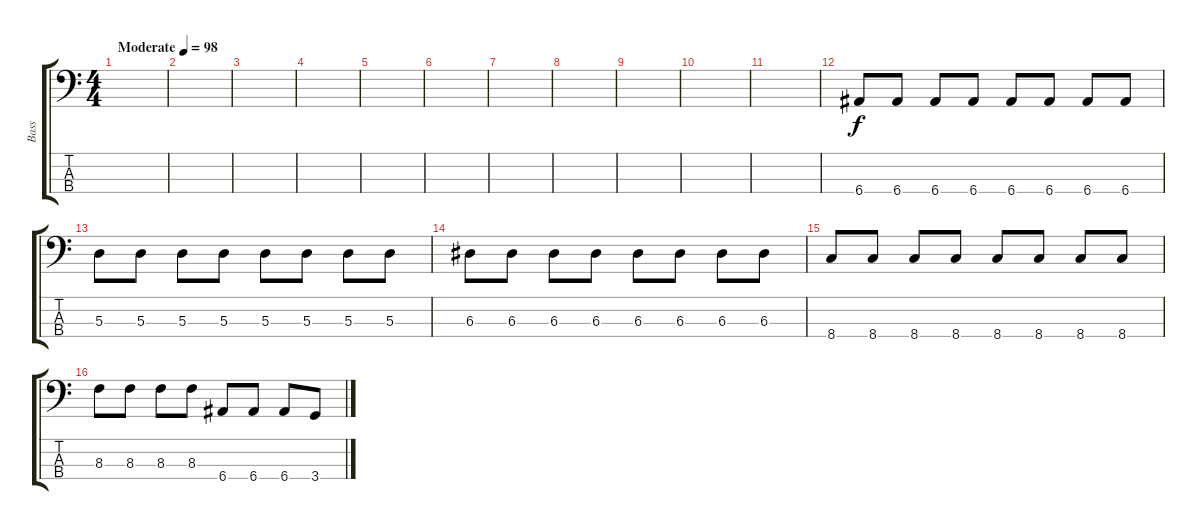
\track ("Bass" "Bass") {instrument electricbassfinger}
\staff {score tabs}
\tuning (G2 D2 A1 E1) {hide}
\ts (4 4)
\tempo (98 "Moderate")
\clef f4
\ks c
|
|
|
|
|
|
|
|
|
|
|
6.4.8 6.4.8 6.4.8 6.4.8 6.4.8 6.4.8 6.4.8 6.4.8 |
5.3.8 5.3.8 5.3.8 5.3.8 5.3.8 5.3.8 5.3.8 5.3.8 |
6.3.8 6.3.8 6.3.8 6.3.8 6.3.8 6.3.8 6.3.8 6.3.8 |
8.4.8 8.4.8 8.4.8 8.4.8 8.4.8 8.4.8 8.4.8 8.4.8 |
8.3.8 8.3.8 8.3.8 8.3.8 6.4.8 6.4.8 6.4.8 3.4.8
